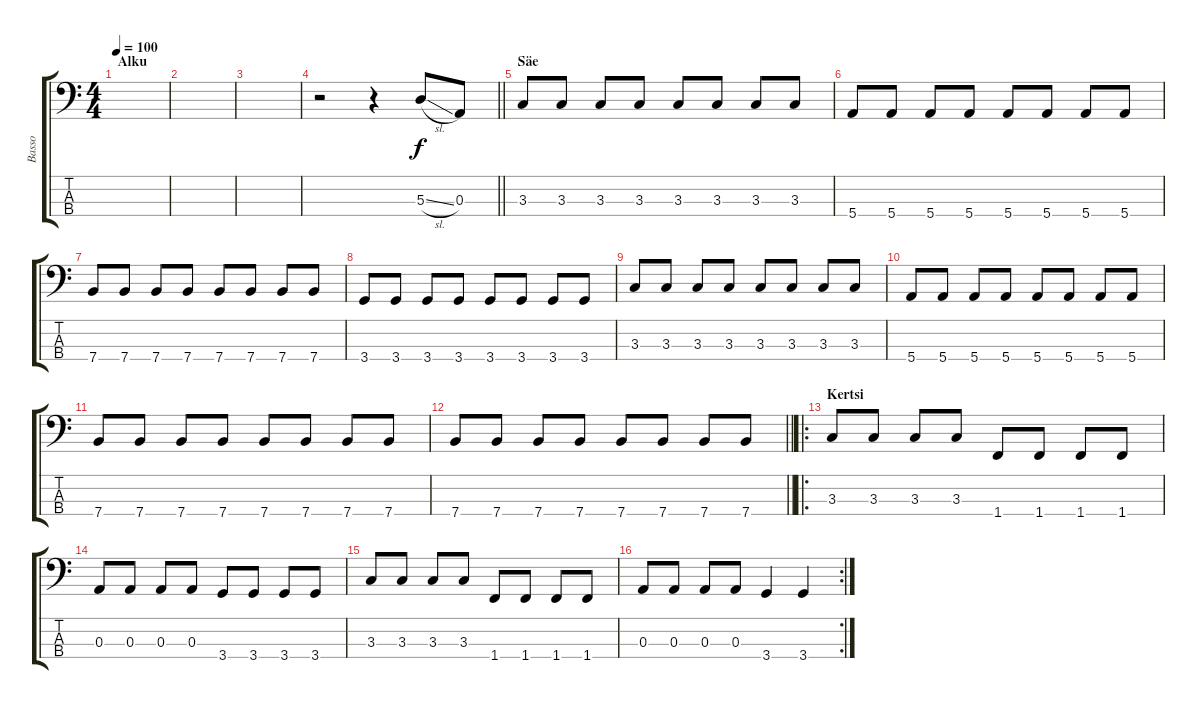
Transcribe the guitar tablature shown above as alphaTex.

\track ("Basso" "Basso") {instrument electricbasspick}
\staff {score tabs}
\tuning (G2 D2 A1 E1) {hide}
\ts (4 4)
\section ("" "Alku")
\tempo 100
\clef f4
\ks c
|
|
|
\barLineRight lightlight
r.2 r.4 5.3{sl}.8 0.3.8 |
\section ("" "Säe")
3.3.8 3.3.8 3.3.8 3.3.8 3.3.8 3.3.8 3.3.8 3.3.8 |
5.4.8 5.4.8 5.4.8 5.4.8 5.4.8 5.4.8 5.4.8 5.4.8 |
7.4.8 7.4.8 7.4.8 7.4.8 7.4.8 7.4.8 7.4.8 7.4.8 |
3.4.8 3.4.8 3.4.8 3.4.8 3.4.8 3.4.8 3.4.8 3.4.8 |
3.3.8 3.3.8 3.3.8 3.3.8 3.3.8 3.3.8 3.3.8 3.3.8 |
5.4.8 5.4.8 5.4.8 5.4.8 5.4.8 5.4.8 5.4.8 5.4.8 |
7.4.8 7.4.8 7.4.8 7.4.8 7.4.8 7.4.8 7.4.8 7.4.8 |
\barLineRight lightlight
7.4.8 7.4.8 7.4.8 7.4.8 7.4.8 7.4.8 7.4.8 7.4.8 |
\ro
\section ("" "Kertsi")
3.3.8 3.3.8 3.3.8 3.3.8 1.4.8 1.4.8 1.4.8 1.4.8 |
0.3.8 0.3.8 0.3.8 0.3.8 3.4.8 3.4.8 3.4.8 3.4.8 |
3.3.8 3.3.8 3.3.8 3.3.8 1.4.8 1.4.8 1.4.8 1.4.8 |
\rc 2
0.3.8 0.3.8 0.3.8 0.3.8 3.4.4 3.4.4
